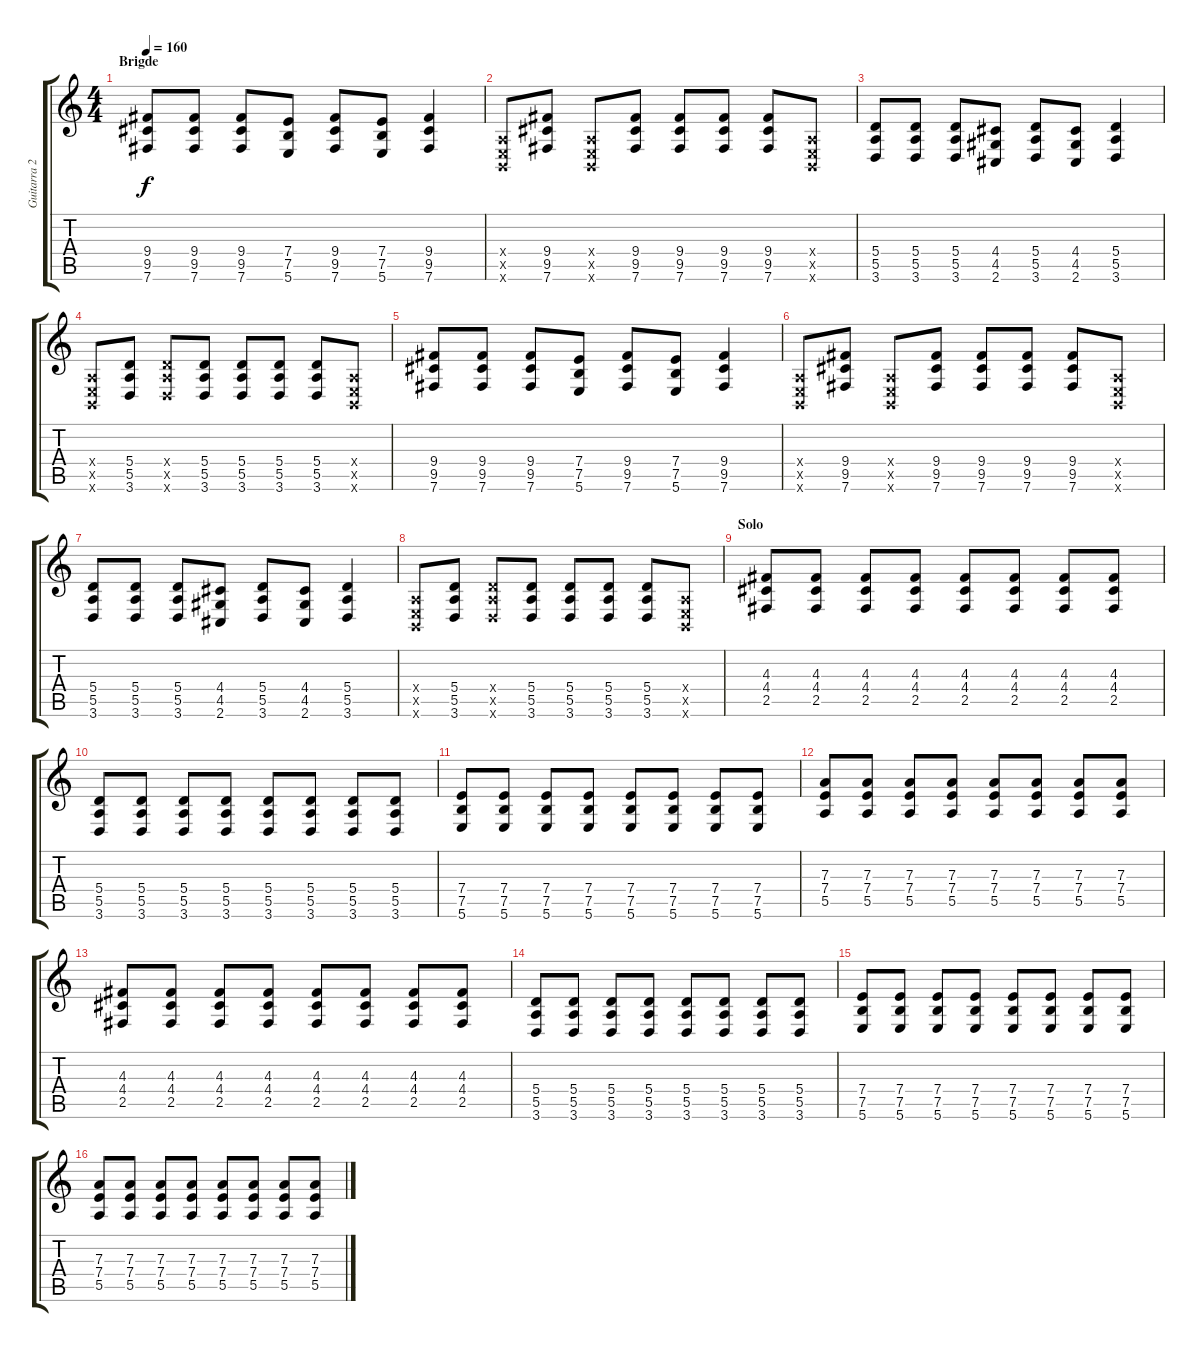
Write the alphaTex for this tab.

\track ("Guitarra 2" "Guitarra 2") {instrument distortionguitar}
\staff {score tabs}
\tuning (B3 Gb3 D3 A2 E2 B1) {hide}
\ts (4 4)
\section ("" "Brigde")
\tempo 160
\clef g2
\ks c
(9.4 9.5 7.6).8{dy f} (9.4 9.5 7.6).8 (9.4 9.5 7.6).8 (7.4 7.5 5.6).8 (9.4 9.5 7.6).8 (7.4 7.5 5.6).8 (9.4 9.5 7.6).4 |
(0.4{x} 0.5{x} 0.6{x}).8 (9.4 9.5 7.6).8 (0.4{x} 0.5{x} 0.6{x}).8 (9.4 9.5 7.6).8 (9.4 9.5 7.6).8 (9.4 9.5 7.6).8 (9.4 9.5 7.6).8 (0.4{x} 0.5{x} 0.6{x}).8 |
(5.4 5.5 3.6).8 (5.4 5.5 3.6).8 (5.4 5.5 3.6).8 (4.4 4.5 2.6).8 (5.4 5.5 3.6).8 (4.4 4.5 2.6).8 (5.4 5.5 3.6).4 |
(0.4{x} 0.5{x} 0.6{x}).8 (5.4 5.5 3.6).8 (5.4{x} 5.5{x} 3.6{x}).8 (5.4 5.5 3.6).8 (5.4 5.5 3.6).8 (5.4 5.5 3.6).8 (5.4 5.5 3.6).8 (0.4{x} 0.5{x} 0.6{x}).8 |
(9.4 9.5 7.6).8 (9.4 9.5 7.6).8 (9.4 9.5 7.6).8 (7.4 7.5 5.6).8 (9.4 9.5 7.6).8 (7.4 7.5 5.6).8 (9.4 9.5 7.6).4 |
(0.4{x} 0.5{x} 0.6{x}).8 (9.4 9.5 7.6).8 (0.4{x} 0.5{x} 0.6{x}).8 (9.4 9.5 7.6).8 (9.4 9.5 7.6).8 (9.4 9.5 7.6).8 (9.4 9.5 7.6).8 (0.4{x} 0.5{x} 0.6{x}).8 |
(5.4 5.5 3.6).8 (5.4 5.5 3.6).8 (5.4 5.5 3.6).8 (4.4 4.5 2.6).8 (5.4 5.5 3.6).8 (4.4 4.5 2.6).8 (5.4 5.5 3.6).4 |
(0.4{x} 0.5{x} 0.6{x}).8 (5.4 5.5 3.6).8 (5.4{x} 5.5{x} 3.6{x}).8 (5.4 5.5 3.6).8 (5.4 5.5 3.6).8 (5.4 5.5 3.6).8 (5.4 5.5 3.6).8 (0.4{x} 0.5{x} 0.6{x}).8 |
\section ("" "Solo")
(4.3 4.4 2.5).8 (4.3 4.4 2.5).8 (4.3 4.4 2.5).8 (4.3 4.4 2.5).8 (4.3 4.4 2.5).8 (4.3 4.4 2.5).8 (4.3 4.4 2.5).8 (4.3 4.4 2.5).8 |
(5.4 5.5 3.6).8 (5.4 5.5 3.6).8 (5.4 5.5 3.6).8 (5.4 5.5 3.6).8 (5.4 5.5 3.6).8 (5.4 5.5 3.6).8 (5.4 5.5 3.6).8 (5.4 5.5 3.6).8 |
(7.4 7.5 5.6).8 (7.4 7.5 5.6).8 (7.4 7.5 5.6).8 (7.4 7.5 5.6).8 (7.4 7.5 5.6).8 (7.4 7.5 5.6).8 (7.4 7.5 5.6).8 (7.4 7.5 5.6).8 |
(7.3 7.4 5.5).8 (7.3 7.4 5.5).8 (7.3 7.4 5.5).8 (7.3 7.4 5.5).8 (7.3 7.4 5.5).8 (7.3 7.4 5.5).8 (7.3 7.4 5.5).8 (7.3 7.4 5.5).8 |
(4.3 4.4 2.5).8 (4.3 4.4 2.5).8 (4.3 4.4 2.5).8 (4.3 4.4 2.5).8 (4.3 4.4 2.5).8 (4.3 4.4 2.5).8 (4.3 4.4 2.5).8 (4.3 4.4 2.5).8 |
(5.4 5.5 3.6).8 (5.4 5.5 3.6).8 (5.4 5.5 3.6).8 (5.4 5.5 3.6).8 (5.4 5.5 3.6).8 (5.4 5.5 3.6).8 (5.4 5.5 3.6).8 (5.4 5.5 3.6).8 |
(7.4 7.5 5.6).8 (7.4 7.5 5.6).8 (7.4 7.5 5.6).8 (7.4 7.5 5.6).8 (7.4 7.5 5.6).8 (7.4 7.5 5.6).8 (7.4 7.5 5.6).8 (7.4 7.5 5.6).8 |
(7.3 7.4 5.5).8 (7.3 7.4 5.5).8 (7.3 7.4 5.5).8 (7.3 7.4 5.5).8 (7.3 7.4 5.5).8 (7.3 7.4 5.5).8 (7.3 7.4 5.5).8 (7.3 7.4 5.5).8
